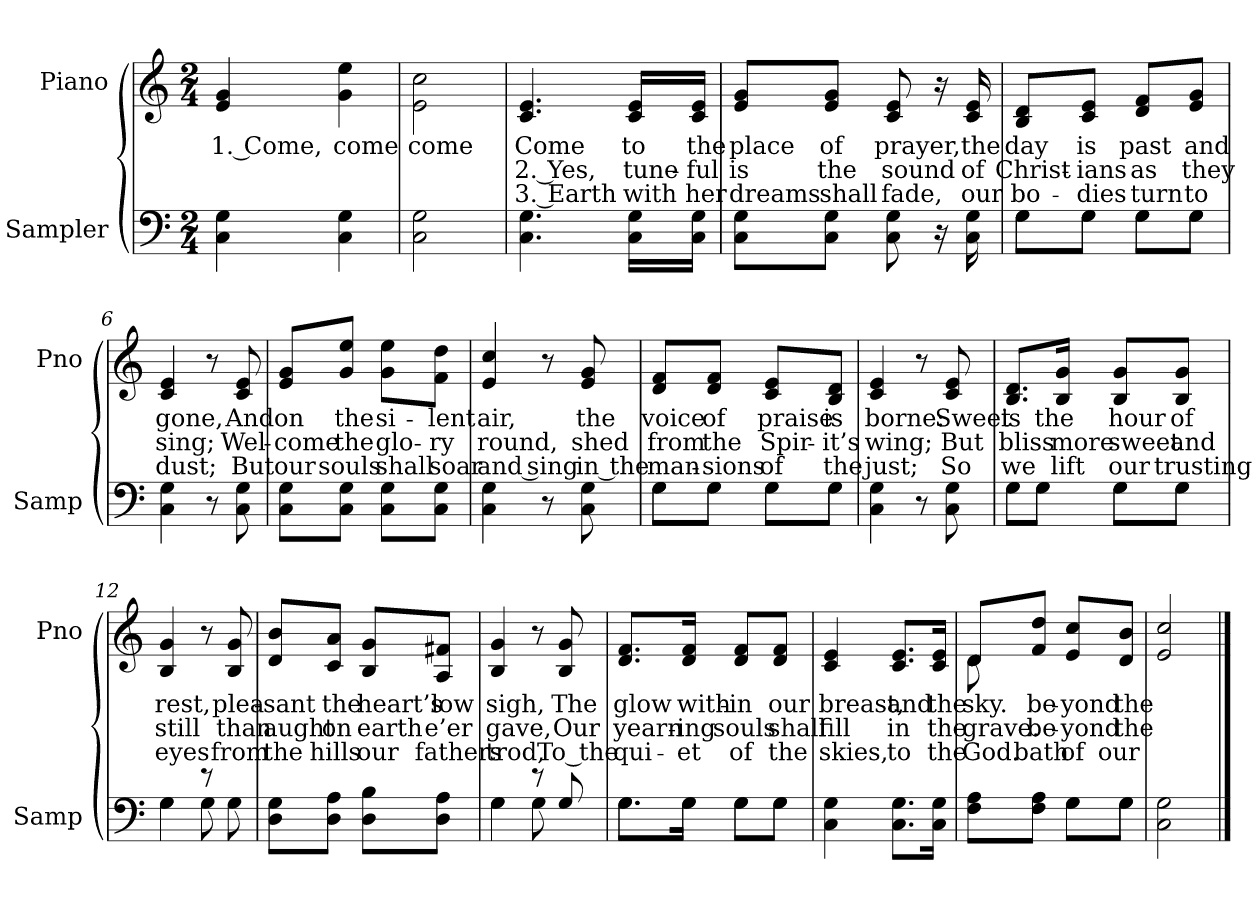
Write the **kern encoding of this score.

**kern	**kern	**text	**text	**text
*part2	*part1	*part1	*part1	*part1
*staff2	*staff1	*staff1	*staff1	*staff1
*I"Sampler	*I"Piano	*	*	*
*I'Samp	*I'Pno	*	*	*
*clefF4	*clefG2	*	*	*
*M2/4	*M2/4	*	*	*
=1	=1	=1	=1	=1
4C 4G	4e 4g	1. Come,	.	.
4C 4G	4g 4ee	come	.	.
=2	=2	=2	=2	=2
2C 2G	2e\ 2cc\	come	.	.
=3	=3	=3	=3	=3
4.C 4.G	4.c 4.e	Come	2. Yes,	3. Earth
16C\ 16G\LL	16c/ 16e/LL	to	tune-	with
16C\ 16G\JJ	16c/ 16e/JJ	the	-ful	her
=4	=4	=4	=4	=4
8C\ 8G\L	8e/ 8g/L	place	is	dreams
8C\ 8G\J	8e/ 8g/J	of	the	shall
8C 8G	8c 8e	prayer,	sound	fade,
16r	16r	.	.	.
16C 16G	16c 16e	the	of	our
=5	=5	=5	=5	=5
*^	*	*	*	*
8G\L	8G\L	8B/ 8d/L	day	Christ-	bo-
8G\J	8G\J	8c/ 8e/J	is	-ians	-dies
8G\L	8G\L	8d/ 8f/L	past	as	turn
8G\J	8G\J	8e/ 8g/J	and	they	to
*v	*v	*	*	*	*
=6	=6	=6	=6	=6
4C 4G	4c 4e	gone,	sing;	dust;
8r	8r	.	.	.
8C 8G	8c 8e	And	Wel-	But
=7	=7	=7	=7	=7
8C\ 8G\L	8e/ 8g/L	on	-come	our
8C\ 8G\J	8g/ 8ee/J	the	the	souls
8C\ 8G\L	8g\ 8ee\L	si-	glo-	shall
8C\ 8G\J	8f\ 8dd\J	-lent	-ry	soar
=8	=8	=8	=8	=8
4C 4G	4e 4cc	air,	round,	and sing
8r	8r	.	.	.
8C 8G	8e 8g	the	shed	in the
=9	=9	=9	=9	=9
*^	*	*	*	*
8G\L	8G\L	8d/ 8f/L	voice	from	man-
8G\J	8G\J	8d/ 8f/J	of	the	-sions
8G\L	8G\L	8c/ 8e/L	praise	Spir-	of
8G\J	8G\J	8B/ 8d/J	is	-it’s	the
*v	*v	*	*	*	*
=10	=10	=10	=10	=10
4C 4G	4c 4e	borne:	wing;	just;
8r	8r	.	.	.
8C 8G	8c 8e	Sweet	But	So
=11	=11	=11	=11	=11
*^	*	*	*	*
8G\L	8G\L	8.B/ 8.d/L	is	bliss	we
8G\J	8G\J	.	.	.	.
.	.	16B/ 16g/Jk	the	more	lift
8G\L	8G\L	8B/ 8g/L	hour	sweet	our
8G\J	8G\J	8B/ 8g/J	of	and	trusting
=12	=12	=12	=12	=12	=12
4G\	4G	4B 4g	rest,	still	eyes
8r	8G	8r	.	.	.
8G\	8ryy	8B 8g	plea-	than	from
*v	*v	*	*	*	*
=13	=13	=13	=13	=13
8D\ 8G\L	8d/ 8b/L	-sant	aught	the
8D\ 8A\J	8c/ 8a/J	the	on	hills
8D\ 8B\L	8B/ 8g/L	heart’s	earth	our
8D\ 8A\J	8A/ 8f#X/J	low	e’er	fathers
=14	=14	=14	=14	=14
*^	*	*	*	*
4G\	4G	4B 4g	sigh,	gave,	trod,
8r	8G	8r	.	.	.
8G/	8ryy	8B 8g	The	Our	To the
=15	=15	=15	=15	=15	=15
8.G\L	8.G\L	8.d/ 8.f/L	glow	yearn-	qui-
16G\Jk	16G\Jk	16d/ 16f/Jk	with-	-ing	-et
8G\L	8G\L	8d/ 8f/L	-in	souls	of
8G\J	8G\J	8d/ 8f/J	our	shall	the
*v	*v	*	*	*	*
=16	=16	=16	=16	=16
4C 4G	4c 4e	breast,	fill	skies,
8.C\ 8.G\L	8.c/ 8.e/L	and	in	to
16C\ 16G\Jk	16c/ 16e/Jk	the	the	the
=17	=17	=17	=17	=17
*^	*^	*	*	*
8F\ 8A\L	4ryy	8d/L	8d	sky.	grave.	God.
8F\ 8A\J	.	8f/ 8dd/J	4.ryy	be-	be-	-bath
8G\L	8G\L	8e/ 8cc/L	.	-yond	-yond	of
8G\J	8G\J	8d/ 8b/J	.	the	the	our
*v	*v	*	*	*	*	*
*	*v	*v	*	*	*
=18	=18	=18	=18	=18
2C 2G	2e 2cc	.	.	.
==	==	==	==	==
*-	*-	*-	*-	*-
